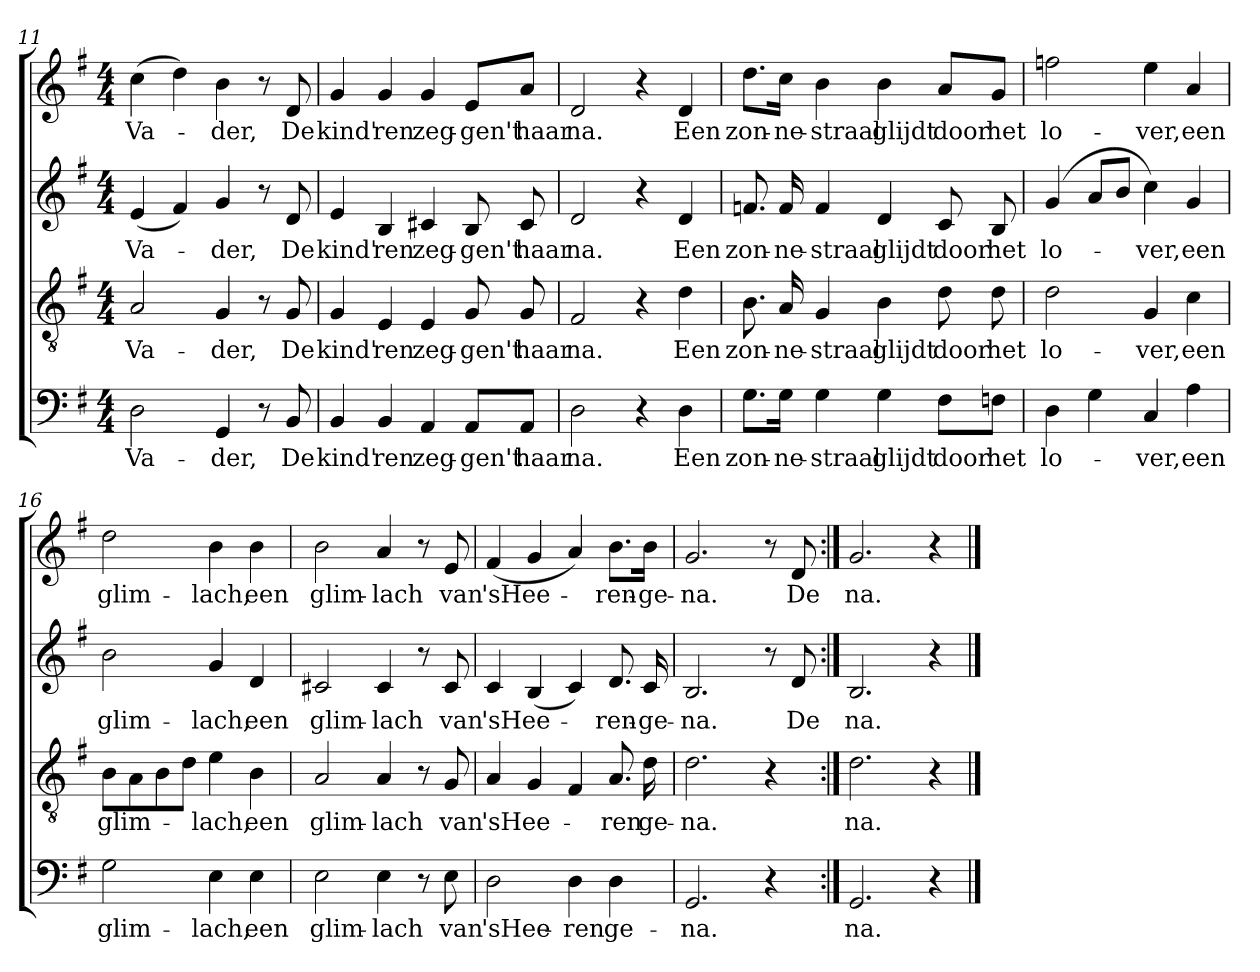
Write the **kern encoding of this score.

**kern	**text	**kern	**text	**kern	**text	**kern	**text
*part4	*part4	*part3	*part3	*part2	*part2	*part1	*part1
*staff4	*staff4	*staff3	*staff3	*staff2	*staff2	*staff1	*staff1
*clefF4	*	*clefGv2	*	*clefG2	*	*clefG2	*
*k[f#]	*	*k[f#]	*	*k[f#]	*	*k[f#]	*
*G:	*	*G:	*	*G:	*	*G:	*
*M4/4	*	*M4/4	*	*M4/4	*	*M4/4	*
=11	=11	=11	=11	=11	=11	=11	=11
!	!LO:LY:b	!	!LO:LY:b	!	!LO:LY:b	!	!LO:LY:b
2D\	Va-	2A/	Va-	(>4e/	Va-	(>4cc\	Va-
.	.	.	.	4f#/)	.	4dd\)	.
!	!LO:LY:b	!	!LO:LY:b	!	!LO:LY:b	!	!LO:LY:b
4GG/	-der,	4G/	-der,	4g/	-der,	4b\	-der,
8r	.	8r	.	8r	.	8r	.
!	!LO:LY:b	!	!LO:LY:b	!	!LO:LY:b	!	!LO:LY:b
8BB/	De	8G/	De	8d/	De	8d/	De
=12	=12	=12	=12	=12	=12	=12	=12
!	!LO:LY:b	!	!LO:LY:b	!	!LO:LY:b	!	!LO:LY:b
4BB/	kind'	4G/	kind'	4e/	kind'	4g/	kind'
!	!LO:LY:b	!	!LO:LY:b	!	!LO:LY:b	!	!LO:LY:b
4BB/	ren	4E/	ren	4B/	ren	4g/	ren
!	!LO:LY:b	!	!LO:LY:b	!	!LO:LY:b	!	!LO:LY:b
4AA/	zeg-	4E/	zeg-	4c#X/	zeg-	4g/	zeg-
!	!LO:LY:b	!	!LO:LY:b	!	!LO:LY:b	!	!LO:LY:b
8AA/L	-gen't	8G/	-gen't	8B/	-gen't	8e/L	-gen't
!	!LO:LY:b	!	!LO:LY:b	!	!LO:LY:b	!	!LO:LY:b
8AA/J	haar	8G/	haar	8c#/	haar	8a/J	haar
!!LO:PB:g=z
=13	=13	=13	=13	=13	=13	=13	=13
!	!LO:LY:b	!	!LO:LY:b	!	!LO:LY:b	!	!LO:LY:b
2D\	na.	2F#/	na.	2d/	na.	2d/	na.
4r	.	4r	.	4r	.	4r	.
!	!LO:LY:b	!	!LO:LY:b	!	!LO:LY:b	!	!LO:LY:b
4D\	Een	4d\	Een	4d/	Een	4d/	Een
=14	=14	=14	=14	=14	=14	=14	=14
!	!LO:LY:b	!	!LO:LY:b	!	!LO:LY:b	!	!LO:LY:b
8.G\L	zon-	8.B\	zon-	8.fn/	zon-	8.dd\L	zon-
!	!LO:LY:b	!	!LO:LY:b	!	!LO:LY:b	!	!LO:LY:b
16G\Jk	-ne-	16A/	-ne-	16f/	-ne-	16cc\Jk	-ne-
!	!LO:LY:b	!	!LO:LY:b	!	!LO:LY:b	!	!LO:LY:b
4G\	-straal	4G/	-straal	4f/	-straal	4b\	-straal
!	!LO:LY:b	!	!LO:LY:b	!	!LO:LY:b	!	!LO:LY:b
4G\	glijdt	4B\	glijdt	4d/	glijdt	4b\	glijdt
!	!LO:LY:b	!	!LO:LY:b	!	!LO:LY:b	!	!LO:LY:b
8F#\L	door	8d\	door	8c/	door	8a/L	door
!	!LO:LY:b	!	!LO:LY:b	!	!LO:LY:b	!	!LO:LY:b
8Fn\J	het	8d\	het	8B/	het	8g/J	het
=15	=15	=15	=15	=15	=15	=15	=15
!	!LO:LY:b	!	!LO:LY:b	!	!LO:LY:b	!	!LO:LY:b
4D\	lo-	2d\	lo-	(>4g/	lo-	2ffn\	lo-
4G\	.	.	.	8a/L	.	.	.
.	.	.	.	8b/J	.	.	.
!	!LO:LY:b	!	!LO:LY:b	!	!LO:LY:b	!	!LO:LY:b
4C/	-ver,	4G/	-ver,	4cc\)	-ver,	4ee\	-ver,
!	!LO:LY:b	!	!LO:LY:b	!	!LO:LY:b	!	!LO:LY:b
4A\	een	4c\	een	4g/	een	4a/	een
=16	=16	=16	=16	=16	=16	=16	=16
!	!LO:LY:b	!	!LO:LY:b	!	!LO:LY:b	!	!LO:LY:b
2G\	glim-	8B\L	glim-	2b\	glim-	2dd\	glim-
.	.	8A\	.	.	.	.	.
.	.	8B\	.	.	.	.	.
.	.	8d\J	.	.	.	.	.
!	!LO:LY:b	!	!LO:LY:b	!	!LO:LY:b	!	!LO:LY:b
4E\	-lach,	4e\	-lach,	4g/	-lach,	4b\	-lach,
!	!LO:LY:b	!	!LO:LY:b	!	!LO:LY:b	!	!LO:LY:b
4E\	een	4B\	een	4d/	een	4b\	een
!!LO:LB:g=z
=17	=17	=17	=17	=17	=17	=17	=17
!	!LO:LY:b	!	!LO:LY:b	!	!LO:LY:b	!	!LO:LY:b
2E\	glim-	2A/	glim-	2c#X/	glim-	2b\	glim-
!	!LO:LY:b	!	!LO:LY:b	!	!LO:LY:b	!	!LO:LY:b
4E\	-lach	4A/	-lach	4c#/	-lach	4a/	-lach
8r	.	8r	.	8r	.	8r	.
!	!LO:LY:b	!	!LO:LY:b	!	!LO:LY:b	!	!LO:LY:b
8E\	van	8G/	van	8c#/	van	8e/	van
=18	=18	=18	=18	=18	=18	=18	=18
!	!LO:LY:b	!	!LO:LY:b	!	!LO:LY:b	!	!LO:LY:b
2D\	'sHee-	4A/	'sHee-	4c/	'sHee-	(>4f#/	'sHee-
.	.	4G/	.	(>4B/	.	4g/	.
!	!LO:LY:b	!	!	!	!	!	!
4D\	-ren	4F#/	.	4c/)	.	4a/)	.
!	!LO:LY:b	!	!LO:LY:b	!	!LO:LY:b	!	!LO:LY:b
4D\	ge-	8.A/	-ren	8.d/	-ren-	8.b\L	-ren-
!	!	!	!LO:LY:b	!	!LO:LY:b	!	!LO:LY:b
.	.	16d\	ge-	16c/	-ge-	16b\Jk	-ge-
=19	=19	=19	=19	=19	=19	=19	=19
!	!LO:LY:b	!	!LO:LY:b	!	!LO:LY:b	!	!LO:LY:b
2.GG/	-na.	2.d\	-na.	2.B/	-na.	2.g/	-na.
4r	.	4r	.	8r	.	8r	.
!	!	!	!	!	!LO:LY:b	!	!LO:LY:b
.	.	.	.	8d/	De	8d/	De
=20:|!	=20:|!	=20:|!	=20:|!	=20:|!	=20:|!	=20:|!	=20:|!
!	!LO:LY:b	!	!LO:LY:b	!	!LO:LY:b	!	!LO:LY:b
2.GG/	na.	2.d\	na.	2.B/	na.	2.g/	na.
4r	.	4r	.	4r	.	4r	.
==	==	==	==	==	==	==	==
*-	*-	*-	*-	*-	*-	*-	*-
